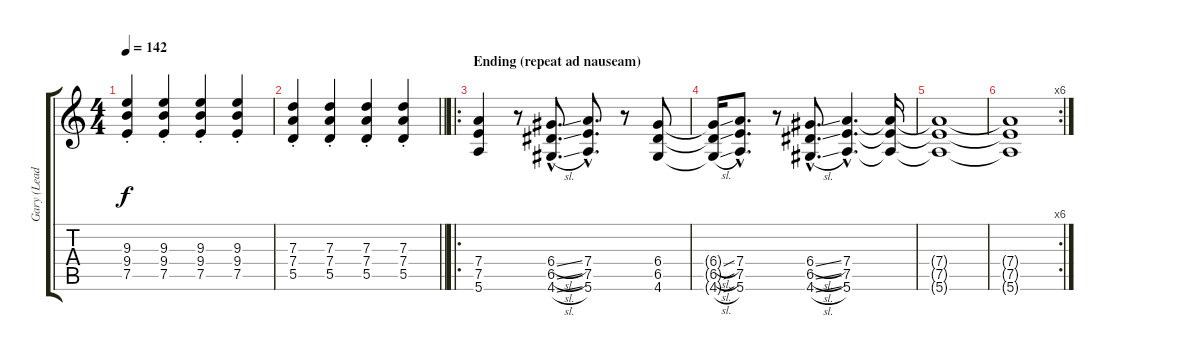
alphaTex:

\track ("Gary (Lead Guitar)" "Gary (Lead") {instrument distortionguitar}
\staff {score tabs}
\tuning (E4 B3 G3 D3 A2 E2) {hide}
\ts (4 4)
\tempo 142
\clef g2
\ks c
(9.3{st} 9.4{st} 7.5{st}).4{dy f} (9.3{st} 9.4{st} 7.5{st}).4 (9.3{st} 9.4{st} 7.5{st}).4 (9.3{st} 9.4{st} 7.5{st}).4 |
\barLineRight lightlight
(7.3{st} 7.4{st} 5.5{st}).4 (7.3{st} 7.4{st} 5.5{st}).4 (7.3{st} 7.4{st} 5.5{st}).4 (7.3{st} 7.4{st} 5.5{st}).4 |
\ro
\section ("" "Ending (repeat ad nauseam)")
(7.4 7.5 5.6).4{volume 11} r.8 (6.4{sl hac} 6.5{sl hac} 4.6{sl hac}).8{d} (7.4{hac} 7.5{hac} 5.6{hac}).8{d} r.8 (6.4 6.5 4.6).8 |
(6.4{sl t} 6.5{sl t} 4.6{sl t}).16 (7.4{hac} 7.5{hac} 5.6{hac}).8{d} r.8 (6.4{sl hac} 6.5{sl hac} 4.6{sl hac}).8{d} (7.4{hac} 7.5{hac} 5.6{hac}).4{d} (7.4{t} 7.5{t} 5.6{t}).16 |
(7.4{t} 7.5{t} 5.6{t}).1{volume 0} |
\rc 6
(7.4{t} 7.5{t} 5.6{t}).1
